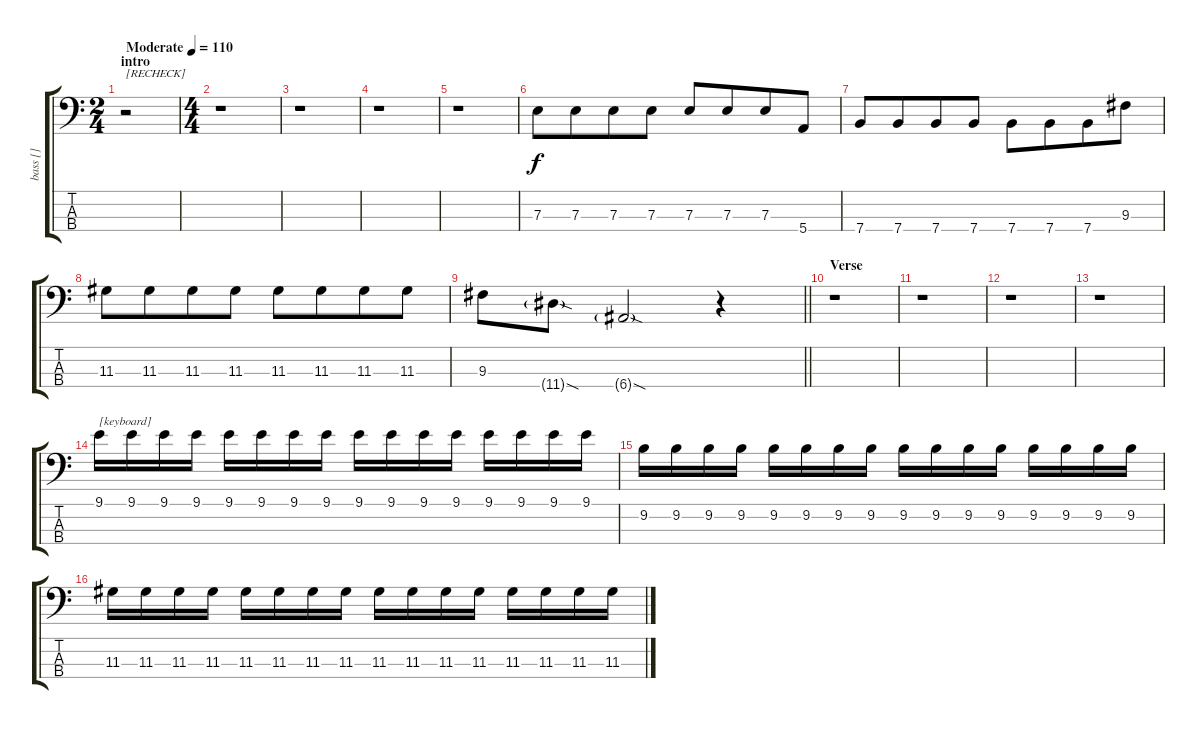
\track ("bass []" "bass []") {instrument electricbassfinger}
\staff {score tabs}
\tuning (G2 D2 A1 E1) {hide}
\ts (2 4)
\section ("" "intro")
\tempo (110 "Moderate")
\clef f4
\ks c
r.2{txt "[RECHECK]" dy f instrument electricbassfinger} |
\ts (4 4)
r.1 |
r.1 |
r.1 |
r.1 |
7.3.8 7.3.8{beam merge} 7.3.8 7.3.8 7.3.8 7.3.8{beam merge} 7.3.8 5.4.8 |
7.4.8 7.4.8{beam merge} 7.4.8 7.4.8 7.4.8 7.4.8{beam merge} 7.4.8 9.3.8 |
11.3.8 11.3.8{beam merge} 11.3.8 11.3.8 11.3.8 11.3.8{beam merge} 11.3.8 11.3.8 |
\barLineRight lightlight
9.3.8 11.4{sod g}.8 6.4{sod g}.2 r.4 |
\section ("" "Verse")
r.1 |
r.1 |
r.1 |
r.1 |
9.1.16{txt "[keyboard]"} 9.1.16 9.1.16 9.1.16 9.1.16 9.1.16 9.1.16 9.1.16 9.1.16 9.1.16 9.1.16 9.1.16 9.1.16 9.1.16 9.1.16 9.1.16 |
9.2.16 9.2.16 9.2.16 9.2.16 9.2.16 9.2.16 9.2.16 9.2.16 9.2.16 9.2.16 9.2.16 9.2.16 9.2.16 9.2.16 9.2.16 9.2.16 |
11.3.16 11.3.16 11.3.16 11.3.16 11.3.16 11.3.16 11.3.16 11.3.16 11.3.16 11.3.16 11.3.16 11.3.16 11.3.16 11.3.16 11.3.16 11.3.16
